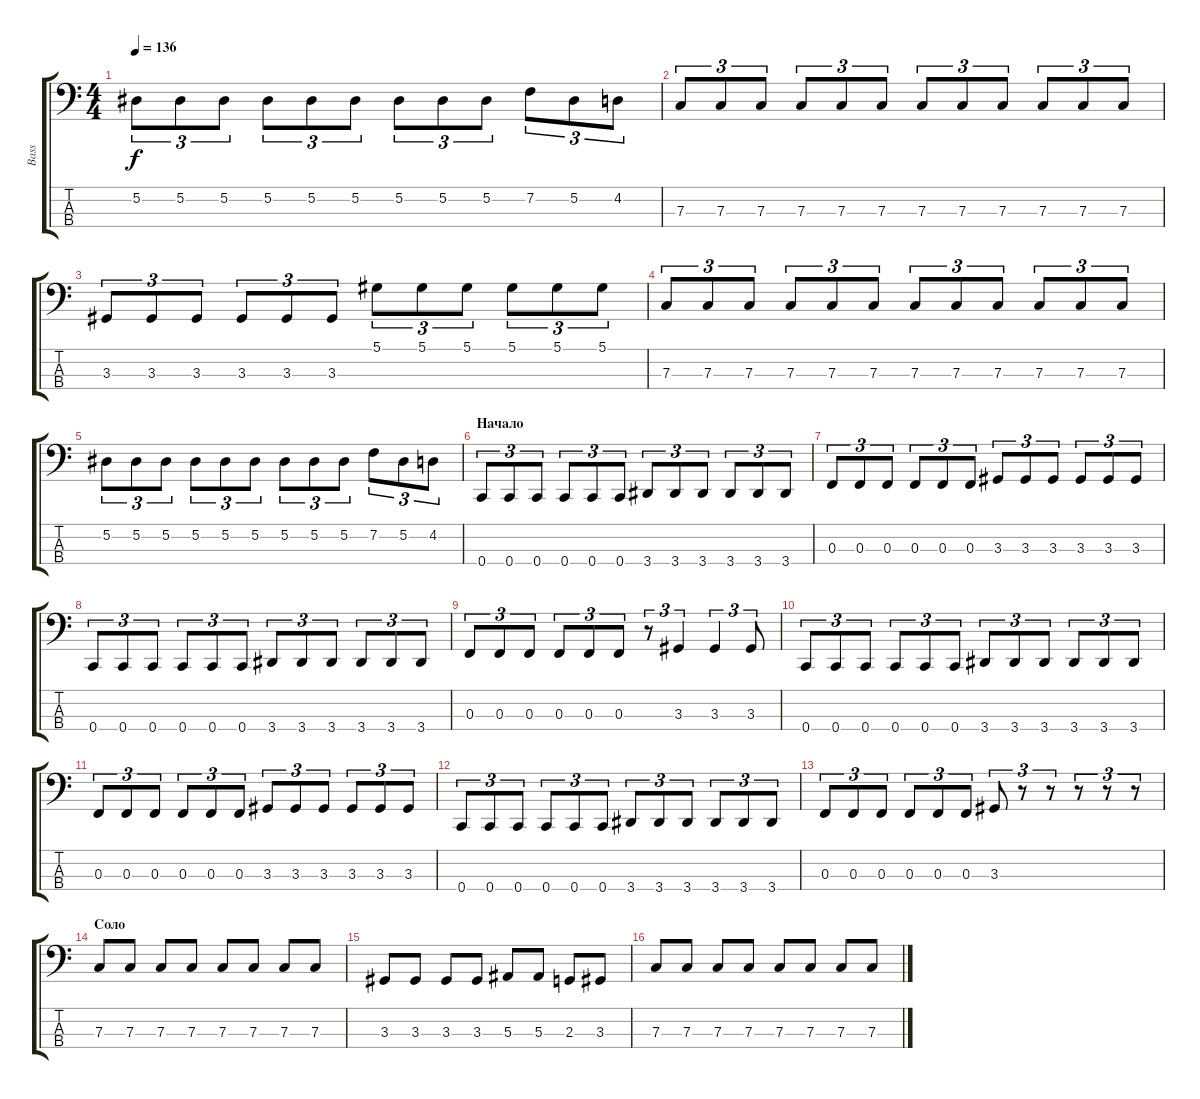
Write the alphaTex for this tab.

\track ("Bass" "Bass") {instrument electricbasspick}
\staff {score tabs}
\tuning (Eb2 Bb1 F1 C1) {hide}
\ts (4 4)
\tempo 136
\clef f4
\ks c
5.2.8{tu (3 2) dy f} 5.2.8{tu (3 2)} 5.2.8{tu (3 2)} 5.2.8{tu (3 2)} 5.2.8{tu (3 2)} 5.2.8{tu (3 2)} 5.2.8{tu (3 2)} 5.2.8{tu (3 2)} 5.2.8{tu (3 2)} 7.2.8{tu (3 2)} 5.2.8{tu (3 2)} 4.2.8{tu (3 2)} |
7.3.8{tu (3 2)} 7.3.8{tu (3 2)} 7.3.8{tu (3 2)} 7.3.8{tu (3 2)} 7.3.8{tu (3 2)} 7.3.8{tu (3 2)} 7.3.8{tu (3 2)} 7.3.8{tu (3 2)} 7.3.8{tu (3 2)} 7.3.8{tu (3 2)} 7.3.8{tu (3 2)} 7.3.8{tu (3 2)} |
3.3.8{tu (3 2)} 3.3.8{tu (3 2)} 3.3.8{tu (3 2)} 3.3.8{tu (3 2)} 3.3.8{tu (3 2)} 3.3.8{tu (3 2)} 5.1.8{tu (3 2)} 5.1.8{tu (3 2)} 5.1.8{tu (3 2)} 5.1.8{tu (3 2)} 5.1.8{tu (3 2)} 5.1.8{tu (3 2)} |
7.3.8{tu (3 2)} 7.3.8{tu (3 2)} 7.3.8{tu (3 2)} 7.3.8{tu (3 2)} 7.3.8{tu (3 2)} 7.3.8{tu (3 2)} 7.3.8{tu (3 2)} 7.3.8{tu (3 2)} 7.3.8{tu (3 2)} 7.3.8{tu (3 2)} 7.3.8{tu (3 2)} 7.3.8{tu (3 2)} |
5.2.8{tu (3 2)} 5.2.8{tu (3 2)} 5.2.8{tu (3 2)} 5.2.8{tu (3 2)} 5.2.8{tu (3 2)} 5.2.8{tu (3 2)} 5.2.8{tu (3 2)} 5.2.8{tu (3 2)} 5.2.8{tu (3 2)} 7.2.8{tu (3 2)} 5.2.8{tu (3 2)} 4.2.8{tu (3 2)} |
\section ("" "Начало")
0.4.8{tu (3 2)} 0.4.8{tu (3 2)} 0.4.8{tu (3 2)} 0.4.8{tu (3 2)} 0.4.8{tu (3 2)} 0.4.8{tu (3 2)} 3.4.8{tu (3 2)} 3.4.8{tu (3 2)} 3.4.8{tu (3 2)} 3.4.8{tu (3 2)} 3.4.8{tu (3 2)} 3.4.8{tu (3 2)} |
0.3.8{tu (3 2)} 0.3.8{tu (3 2)} 0.3.8{tu (3 2)} 0.3.8{tu (3 2)} 0.3.8{tu (3 2)} 0.3.8{tu (3 2)} 3.3.8{tu (3 2)} 3.3.8{tu (3 2)} 3.3.8{tu (3 2)} 3.3.8{tu (3 2)} 3.3.8{tu (3 2)} 3.3.8{tu (3 2)} |
0.4.8{tu (3 2)} 0.4.8{tu (3 2)} 0.4.8{tu (3 2)} 0.4.8{tu (3 2)} 0.4.8{tu (3 2)} 0.4.8{tu (3 2)} 3.4.8{tu (3 2)} 3.4.8{tu (3 2)} 3.4.8{tu (3 2)} 3.4.8{tu (3 2)} 3.4.8{tu (3 2)} 3.4.8{tu (3 2)} |
0.3.8{tu (3 2)} 0.3.8{tu (3 2)} 0.3.8{tu (3 2)} 0.3.8{tu (3 2)} 0.3.8{tu (3 2)} 0.3.8{tu (3 2)} r.8{tu (3 2)} 3.3.4{tu (3 2)} 3.3.4{tu (3 2)} 3.3.8{tu (3 2)} |
0.4.8{tu (3 2)} 0.4.8{tu (3 2)} 0.4.8{tu (3 2)} 0.4.8{tu (3 2)} 0.4.8{tu (3 2)} 0.4.8{tu (3 2)} 3.4.8{tu (3 2)} 3.4.8{tu (3 2)} 3.4.8{tu (3 2)} 3.4.8{tu (3 2)} 3.4.8{tu (3 2)} 3.4.8{tu (3 2)} |
0.3.8{tu (3 2)} 0.3.8{tu (3 2)} 0.3.8{tu (3 2)} 0.3.8{tu (3 2)} 0.3.8{tu (3 2)} 0.3.8{tu (3 2)} 3.3.8{tu (3 2)} 3.3.8{tu (3 2)} 3.3.8{tu (3 2)} 3.3.8{tu (3 2)} 3.3.8{tu (3 2)} 3.3.8{tu (3 2)} |
0.4.8{tu (3 2)} 0.4.8{tu (3 2)} 0.4.8{tu (3 2)} 0.4.8{tu (3 2)} 0.4.8{tu (3 2)} 0.4.8{tu (3 2)} 3.4.8{tu (3 2)} 3.4.8{tu (3 2)} 3.4.8{tu (3 2)} 3.4.8{tu (3 2)} 3.4.8{tu (3 2)} 3.4.8{tu (3 2)} |
0.3.8{tu (3 2)} 0.3.8{tu (3 2)} 0.3.8{tu (3 2)} 0.3.8{tu (3 2)} 0.3.8{tu (3 2)} 0.3.8{tu (3 2)} 3.3.8{tu (3 2)} r.8{tu (3 2)} r.8{tu (3 2)} r.8{tu (3 2)} r.8{tu (3 2)} r.8{tu (3 2)} |
\section ("" "Соло")
7.3.8 7.3.8 7.3.8 7.3.8 7.3.8 7.3.8 7.3.8 7.3.8 |
3.3.8 3.3.8 3.3.8 3.3.8 5.3.8 5.3.8 2.3.8 3.3.8 |
7.3.8 7.3.8 7.3.8 7.3.8 7.3.8 7.3.8 7.3.8 7.3.8
